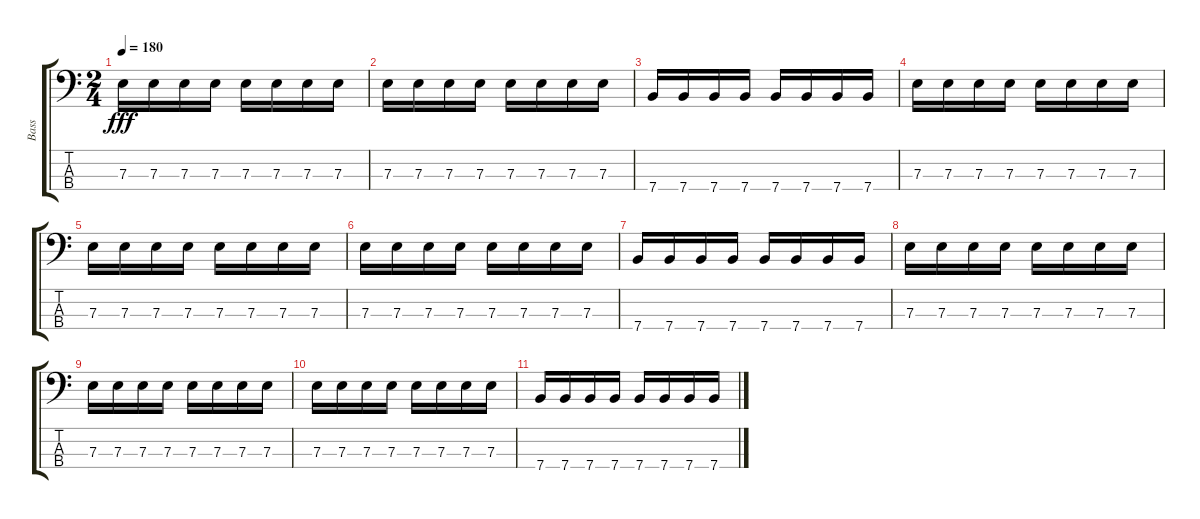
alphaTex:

\track ("Bass" "Bass") {instrument electricbasspick}
\staff {score tabs}
\tuning (G2 D2 A1 E1) {hide}
\ts (2 4)
\tempo 180
\clef f4
\ks c
7.3.16{dy fff} 7.3.16 7.3.16 7.3.16 7.3.16 7.3.16 7.3.16 7.3.16 |
7.3.16 7.3.16 7.3.16 7.3.16 7.3.16 7.3.16 7.3.16 7.3.16 |
7.4.16 7.4.16 7.4.16 7.4.16 7.4.16 7.4.16 7.4.16 7.4.16 |
7.3.16 7.3.16 7.3.16 7.3.16 7.3.16 7.3.16 7.3.16 7.3.16 |
7.3.16 7.3.16 7.3.16 7.3.16 7.3.16 7.3.16 7.3.16 7.3.16 |
7.3.16 7.3.16 7.3.16 7.3.16 7.3.16 7.3.16 7.3.16 7.3.16 |
7.4.16 7.4.16 7.4.16 7.4.16 7.4.16 7.4.16 7.4.16 7.4.16 |
7.3.16 7.3.16 7.3.16 7.3.16 7.3.16 7.3.16 7.3.16 7.3.16 |
7.3.16 7.3.16 7.3.16 7.3.16 7.3.16 7.3.16 7.3.16 7.3.16 |
7.3.16 7.3.16 7.3.16 7.3.16 7.3.16 7.3.16 7.3.16 7.3.16 |
7.4.16 7.4.16 7.4.16 7.4.16 7.4.16 7.4.16 7.4.16 7.4.16
